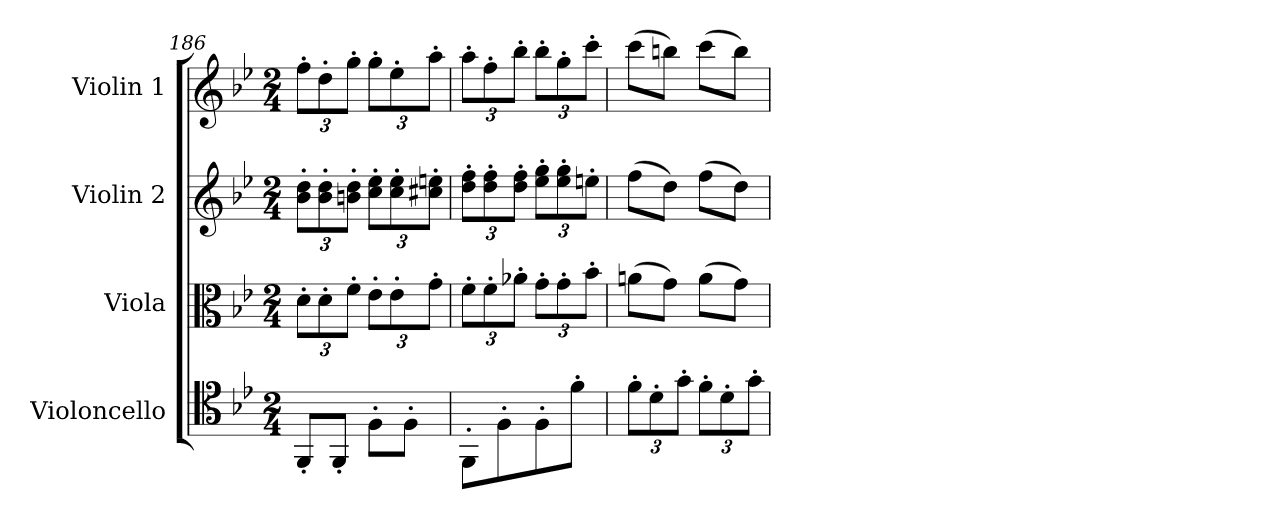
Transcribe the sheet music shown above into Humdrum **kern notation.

**kern	**kern	**kern	**kern
*part4	*part3	*part2	*part1
*staff4	*staff3	*staff2	*staff1
*I"Violoncello	*I"Viola	*I"Violin 2	*I"Violin 1
*I'Vc	*I'Vla	*I'Vln	*I'Vln
!!LO:LB:g=z
*clefC4	*clefC3	*clefG2	*clefG2
*k[b-e-]	*k[b-e-]	*k[b-e-]	*k[b-e-]
*M2/4	*M2/4	*M2/4	*M2/4
*	*Xbrackettup	*Xbrackettup	*Xbrackettup
=186	=186	=186	=186
8FF'/L	12d'\L	12b-\' 12dd\'L	12ff'\L
.	12d'\	12b-\' 12dd\'	12dd'\
8FF'/J	.	.	.
.	12f'\J	12bn\' 12dd\'J	12gg'\J
8F'\L	12e-'\L	12cc\' 12ee-\'L	12gg'\L
.	12e-'\	12cc\' 12ee-\'	12ee-'\
8F'\J	.	.	.
.	12g'\J	12cc#X\' 12een\'J	12aa'\J
!!LO:LB:g=z
=187	=187	=187	=187
8FF'\L	12f'\L	12dd\' 12ff\'L	12aa'\L
.	12f'\	12dd\' 12ff\'	12ff'\
8F'\	.	.	.
.	12a-X'\J	12dd\' 12ff\'J	12bb-'\J
8F'\	12g'\L	12ee-\' 12gg\'L	12bb-'\L
.	12g'\	12ee-\' 12gg\'	12gg'\
8f'\J	.	.	.
.	12b-'\J	12een'\J	12ccc'\J
=188	=188	=188	=188
*Xbrackettup	*	*	*
12f'\L	(8an\L	(8ff\L	(8ccc\L
12d'\	.	.	.
.	8g\J)	8dd\J)	8bbn\J)
12g'\J	.	.	.
12f'\L	(8a\L	(8ff\L	(8ccc\L
12d'\	.	.	.
.	8g\J)	8dd\J)	8bb\J)
12g'\J	.	.	.
=	=	=	=
*-	*-	*-	*-
